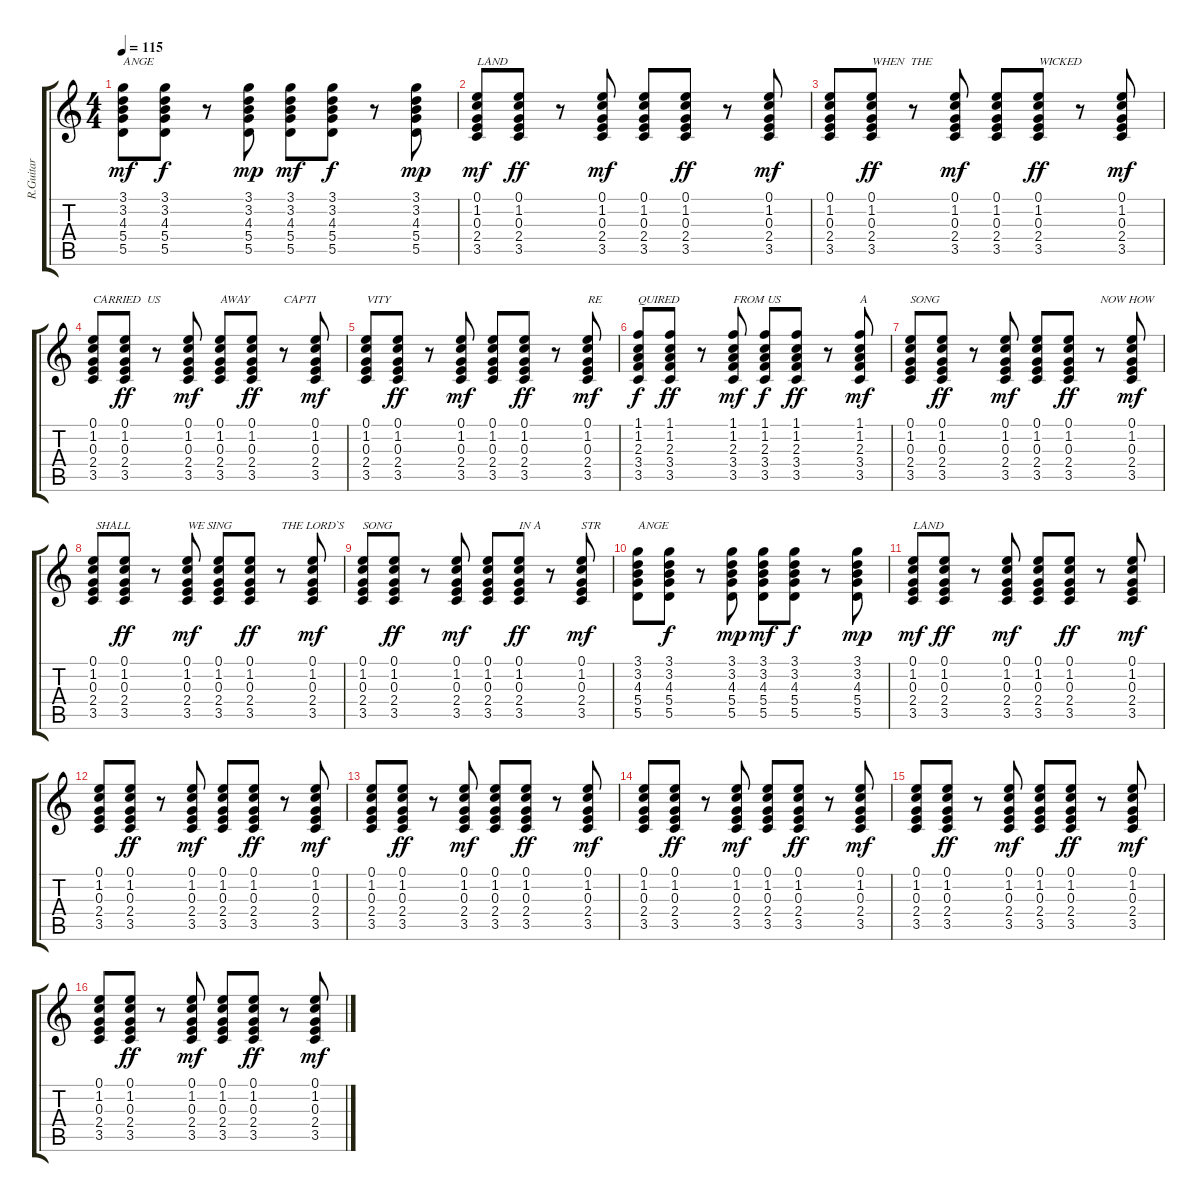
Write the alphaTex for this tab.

\track ("R.Guitar" "R.Guitar") {instrument electricguitarjazz}
\staff {score tabs}
\tuning (E4 B3 G3 D3 A2 E2) {hide}
\ts (4 4)
\tempo 115
\clef g2
\ks c
(3.1 3.2 4.3 5.4 5.5).8{txt "ANGE" dy mf} (3.1 3.2 4.3 5.4 5.5).8{dy f} r.8 (3.1 3.2 4.3 5.4 5.5).8{dy mp} (3.1 3.2 4.3 5.4 5.5).8{dy mf} (3.1 3.2 4.3 5.4 5.5).8{dy f} r.8 (3.1 3.2 4.3 5.4 5.5).8{dy mp} |
(0.1 1.2 0.3 2.4 3.5).8{txt "LAND" dy mf} (0.1 1.2 0.3 2.4 3.5).8{dy ff} r.8 (0.1 1.2 0.3 2.4 3.5).8{dy mf} (0.1 1.2 0.3 2.4 3.5).8 (0.1 1.2 0.3 2.4 3.5).8{dy ff} r.8 (0.1 1.2 0.3 2.4 3.5).8{dy mf} |
(0.1 1.2 0.3 2.4 3.5).8 (0.1 1.2 0.3 2.4 3.5).8{txt "WHEN  THE" dy ff} r.8 (0.1 1.2 0.3 2.4 3.5).8{dy mf} (0.1 1.2 0.3 2.4 3.5).8 (0.1 1.2 0.3 2.4 3.5).8{txt "WICKED" dy ff} r.8 (0.1 1.2 0.3 2.4 3.5).8{dy mf} |
(0.1 1.2 0.3 2.4 3.5).8{txt "CARRIED  US"} (0.1 1.2 0.3 2.4 3.5).8{dy ff} r.8 (0.1 1.2 0.3 2.4 3.5).8{dy mf} (0.1 1.2 0.3 2.4 3.5).8{txt "AWAY"} (0.1 1.2 0.3 2.4 3.5).8{dy ff} r.8{txt "CAPTI"} (0.1 1.2 0.3 2.4 3.5).8{dy mf} |
(0.1 1.2 0.3 2.4 3.5).8{txt "VITY"} (0.1 1.2 0.3 2.4 3.5).8{dy ff} r.8 (0.1 1.2 0.3 2.4 3.5).8{dy mf} (0.1 1.2 0.3 2.4 3.5).8 (0.1 1.2 0.3 2.4 3.5).8{dy ff} r.8 (0.1 1.2 0.3 2.4 3.5).8{txt "RE" dy mf} |
(1.1 1.2 2.3 3.4 3.5).8{txt "QUIRED" dy f} (1.1 1.2 2.3 3.4 3.5).8{dy ff} r.8 (1.1 1.2 2.3 3.4 3.5).8{txt "FROM US" dy mf} (1.1 1.2 2.3 3.4 3.5).8{dy f} (1.1 1.2 2.3 3.4 3.5).8{dy ff} r.8 (1.1 1.2 2.3 3.4 3.5).8{txt "A" dy mf} |
(0.1 1.2 0.3 2.4 3.5).8{txt "SONG"} (0.1 1.2 0.3 2.4 3.5).8{dy ff} r.8 (0.1 1.2 0.3 2.4 3.5).8{dy mf} (0.1 1.2 0.3 2.4 3.5).8 (0.1 1.2 0.3 2.4 3.5).8{dy ff} r.8{txt "NOW HOW"} (0.1 1.2 0.3 2.4 3.5).8{dy mf} |
(0.1 1.2 0.3 2.4 3.5).8{txt " SHALL"} (0.1 1.2 0.3 2.4 3.5).8{dy ff} r.8 (0.1 1.2 0.3 2.4 3.5).8{txt "WE SING" dy mf} (0.1 1.2 0.3 2.4 3.5).8 (0.1 1.2 0.3 2.4 3.5).8{dy ff} r.8{txt "THE LORD`S"} (0.1 1.2 0.3 2.4 3.5).8{dy mf} |
(0.1 1.2 0.3 2.4 3.5).8{txt "SONG"} (0.1 1.2 0.3 2.4 3.5).8{dy ff} r.8 (0.1 1.2 0.3 2.4 3.5).8{dy mf} (0.1 1.2 0.3 2.4 3.5).8 (0.1 1.2 0.3 2.4 3.5).8{txt "IN A" dy ff} r.8 (0.1 1.2 0.3 2.4 3.5).8{txt "STR" dy mf} |
(3.1 3.2 4.3 5.4 5.5).8{txt "ANGE"} (3.1 3.2 4.3 5.4 5.5).8{dy f} r.8 (3.1 3.2 4.3 5.4 5.5).8{dy mp} (3.1 3.2 4.3 5.4 5.5).8{dy mf} (3.1 3.2 4.3 5.4 5.5).8{dy f} r.8 (3.1 3.2 4.3 5.4 5.5).8{dy mp} |
(0.1 1.2 0.3 2.4 3.5).8{txt "LAND" dy mf} (0.1 1.2 0.3 2.4 3.5).8{dy ff} r.8 (0.1 1.2 0.3 2.4 3.5).8{dy mf} (0.1 1.2 0.3 2.4 3.5).8 (0.1 1.2 0.3 2.4 3.5).8{dy ff} r.8 (0.1 1.2 0.3 2.4 3.5).8{dy mf} |
(0.1 1.2 0.3 2.4 3.5).8 (0.1 1.2 0.3 2.4 3.5).8{dy ff} r.8 (0.1 1.2 0.3 2.4 3.5).8{dy mf} (0.1 1.2 0.3 2.4 3.5).8 (0.1 1.2 0.3 2.4 3.5).8{dy ff} r.8 (0.1 1.2 0.3 2.4 3.5).8{dy mf} |
(0.1 1.2 0.3 2.4 3.5).8 (0.1 1.2 0.3 2.4 3.5).8{dy ff} r.8 (0.1 1.2 0.3 2.4 3.5).8{dy mf} (0.1 1.2 0.3 2.4 3.5).8 (0.1 1.2 0.3 2.4 3.5).8{dy ff} r.8 (0.1 1.2 0.3 2.4 3.5).8{dy mf} |
(0.1 1.2 0.3 2.4 3.5).8 (0.1 1.2 0.3 2.4 3.5).8{dy ff} r.8 (0.1 1.2 0.3 2.4 3.5).8{dy mf} (0.1 1.2 0.3 2.4 3.5).8 (0.1 1.2 0.3 2.4 3.5).8{dy ff} r.8 (0.1 1.2 0.3 2.4 3.5).8{dy mf} |
(0.1 1.2 0.3 2.4 3.5).8 (0.1 1.2 0.3 2.4 3.5).8{dy ff} r.8 (0.1 1.2 0.3 2.4 3.5).8{dy mf} (0.1 1.2 0.3 2.4 3.5).8 (0.1 1.2 0.3 2.4 3.5).8{dy ff} r.8 (0.1 1.2 0.3 2.4 3.5).8{dy mf} |
(0.1 1.2 0.3 2.4 3.5).8 (0.1 1.2 0.3 2.4 3.5).8{dy ff} r.8 (0.1 1.2 0.3 2.4 3.5).8{dy mf} (0.1 1.2 0.3 2.4 3.5).8 (0.1 1.2 0.3 2.4 3.5).8{dy ff} r.8 (0.1 1.2 0.3 2.4 3.5).8{dy mf}
